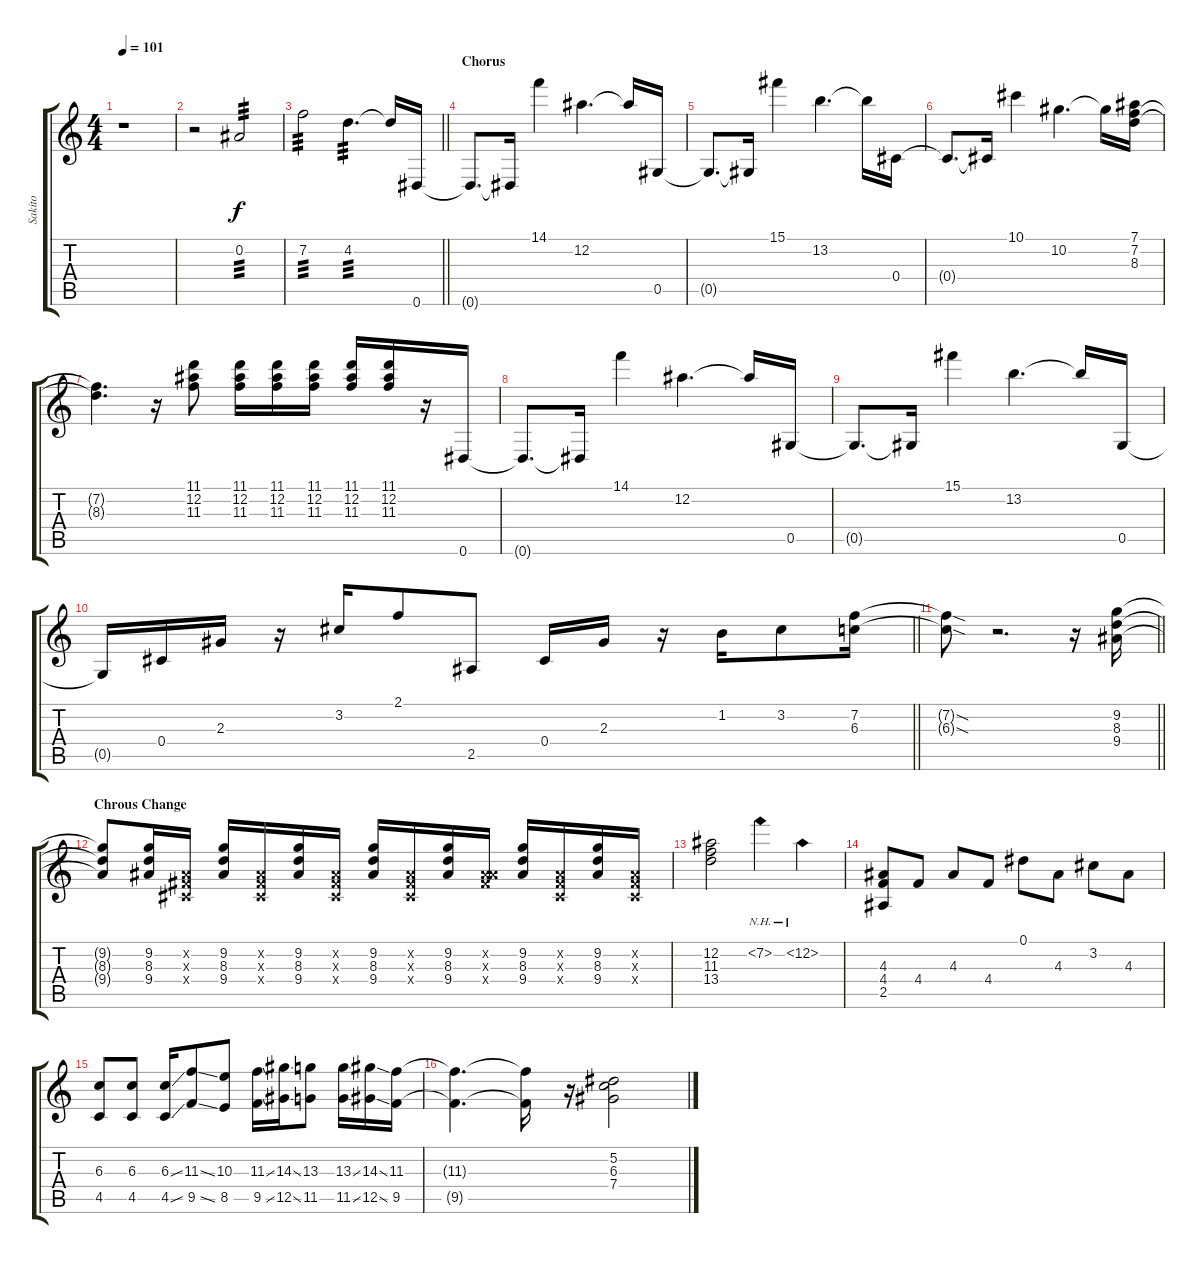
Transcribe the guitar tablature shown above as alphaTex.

\track ("Sakito" "Sakito") {instrument overdrivenguitar}
\staff {score tabs}
\tuning (Eb4 Bb3 Gb3 Db3 Ab2 Eb2) {hide}
\ts (4 4)
\tempo 101
\clef g2
\ks c
r.1{dy f} |
r.2 0.2.2{tp 3 volume 6 balance 8 instrument electricguitarclean} |
\barLineRight lightlight
7.2.2{tp 3 volume 10 balance 8} 4.2.4{d tp 3 volume 10 balance 8} 4.2{t}.16 0.6.16{volume 13 balance 2 instrument overdrivenguitar} |
\section ("" "Chorus")
0.6{t}.8{d} 0.6{t}.16 14.1.4 12.2.4{d} 12.2{t}.16 0.5.16 |
0.5{t}.8{d} 0.5{t}.16 15.1.4 13.2.4{d} 13.2{t}.16 0.4.16 |
0.4{t}.8{d} 0.4{t}.16 10.1.4 10.2.4{d} 10.2{t}.16 (7.1 7.2 8.3).16 |
(7.2{t} 8.3{t}).4{d} r.16 (11.1 12.2 11.3).8 (11.1 12.2 11.3).16 (11.1 12.2 11.3).16 (11.1 12.2 11.3).16 (11.1 12.2 11.3).16 (11.1 12.2 11.3).16 r.16 0.6.16 |
0.6{t}.8{d} 0.6{t}.16 14.1.4 12.2.4{d} 12.2{t}.16 0.5.16 |
0.5{t}.8{d} 0.5{t}.16 15.1.4 13.2.4{d} 13.2{t}.16 0.5.16 |
\barLineRight lightlight
0.5{t}.16 0.4.16 2.3.16 r.16 3.2.16 2.1.8 2.5.8 0.4.16 2.3.16 r.16 1.2.16 3.2.8 (7.2 6.3).16 |
\barLineRight lightlight
(7.2{sod t} 6.3{sod t}).8 r.2{d} r.16 (9.2 8.3 9.4).16 |
\section ("" "Chrous Change")
(9.2{t} 8.3{t} 9.4{t}).8 (9.2 8.3 9.4).16 (0.2{x} 0.3{x} 0.4{x}).16 (9.2 8.3 9.4).16 (0.2{x} 0.3{x} 0.4{x}).16 (9.2 8.3 9.4).16 (0.2{x} 0.3{x} 0.4{x}).16 (9.2 8.3 9.4).16 (0.2{x} 0.3{x} 0.4{x}).16 (9.2 8.3 9.4).16 (0.2{x} 0.3{x} 9.4{x}).16 (9.2 8.3 9.4).16 (0.2{x} 0.3{x} 0.4{x}).16 (9.2 8.3 9.4).16 (0.2{x} 0.3{x} 0.4{x}).16 |
(12.2 11.3 13.4).2 7.2{nh}.4 12.2{nh}.4 |
(4.3 4.4 2.5).8 4.4.8 4.3.8 4.4.8 0.1.8 4.3.8 3.2.8 4.3.8 |
(6.3 4.5).8 (6.3 4.5).8 (6.3{ss} 4.5{ss}).16 (11.3{ss} 9.5{ss}).8 (10.3 8.5).8 (11.3{ss} 9.5{ss}).16 (14.3{ss} 12.5{ss}).16 (13.3 11.5).8 (13.3{ss} 11.5{ss}).16 (14.3{ss} 12.5{ss}).16 (11.3 9.5).16 |
(11.3{t} 9.5{t}).4{d} (11.3{t} 9.5{t}).16 r.16 (5.2 6.3 7.4).2
